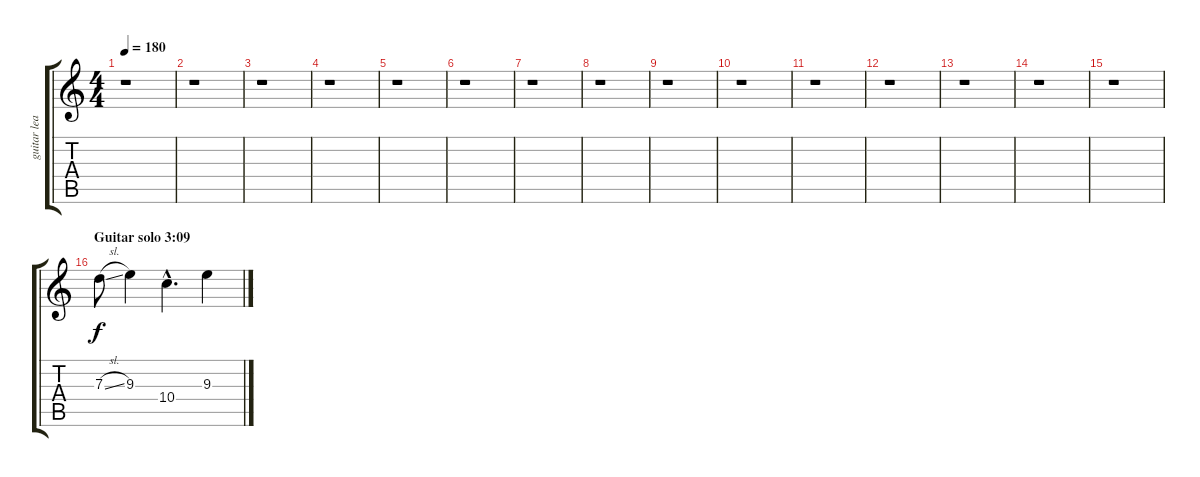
\track ("guitar lead r" "guitar lea") {instrument overdrivenguitar}
\staff {score tabs}
\tuning (E4 B3 G3 D3 A2 E2) {hide}
\ts (4 4)
\tempo 180
\clef g2
\ks c
r.1{dy f} |
r.1 |
r.1 |
r.1 |
r.1 |
r.1 |
r.1 |
r.1 |
r.1 |
r.1 |
r.1 |
r.1 |
r.1 |
r.1 |
r.1 |
\section ("" "Guitar solo 3:09")
7.3{sl}.8{volume 16} 9.3.4 10.4{hac}.4{d} 9.3.4
